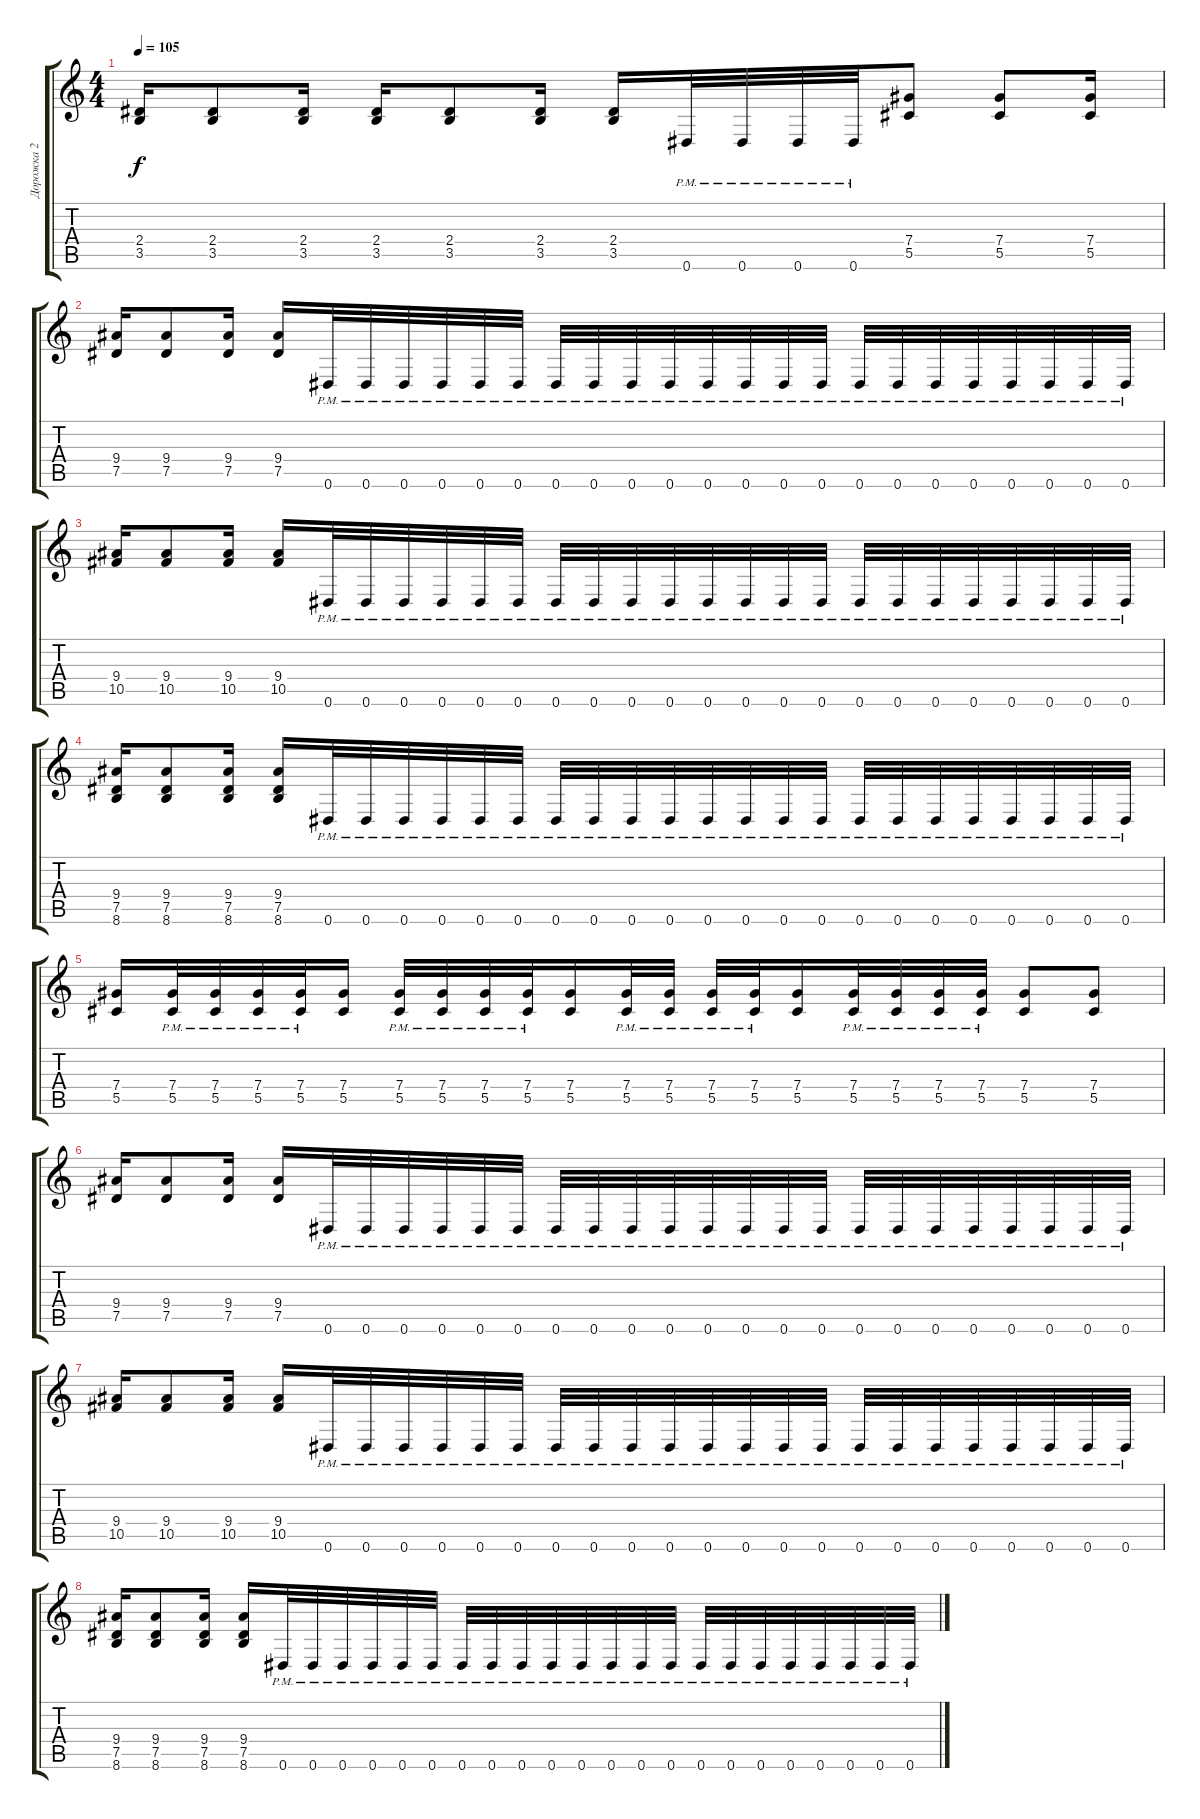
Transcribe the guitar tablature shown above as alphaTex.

\track ("Дорожка 2" "Дорожка 2") {instrument acousticguitarsteel}
\staff {score tabs}
\tuning (Eb4 Bb3 Gb3 Db3 Ab2 Eb2) {hide}
\ts (4 4)
\tempo 105
\clef g2
\ks c
(2.4 3.5).16{dy f} (2.4 3.5).8 (2.4 3.5).16 (2.4 3.5).16 (2.4 3.5).8 (2.4 3.5).16 (2.4 3.5).16 0.6{pm}.32 0.6{pm}.32 0.6{pm}.32 0.6{pm}.32 (7.4 5.5).8 (7.4 5.5).8 (7.4 5.5).16 |
(9.4 7.5).16 (9.4 7.5).8 (9.4 7.5).16 (9.4 7.5).16 0.6{pm}.32 0.6{pm}.32 0.6{pm}.32 0.6{pm}.32 0.6{pm}.32 0.6{pm}.32 0.6{pm}.32 0.6{pm}.32 0.6{pm}.32 0.6{pm}.32 0.6{pm}.32 0.6{pm}.32 0.6{pm}.32 0.6{pm}.32 0.6{pm}.32 0.6{pm}.32 0.6{pm}.32 0.6{pm}.32 0.6{pm}.32 0.6{pm}.32 0.6{pm}.32 0.6{pm}.32 |
(9.4 10.5).16 (9.4 10.5).8 (9.4 10.5).16 (9.4 10.5).16 0.6{pm}.32 0.6{pm}.32 0.6{pm}.32 0.6{pm}.32 0.6{pm}.32 0.6{pm}.32 0.6{pm}.32 0.6{pm}.32 0.6{pm}.32 0.6{pm}.32 0.6{pm}.32 0.6{pm}.32 0.6{pm}.32 0.6{pm}.32 0.6{pm}.32 0.6{pm}.32 0.6{pm}.32 0.6{pm}.32 0.6{pm}.32 0.6{pm}.32 0.6{pm}.32 0.6{pm}.32 |
(9.4 7.5 8.6).16 (9.4 7.5 8.6).8 (9.4 7.5 8.6).16 (9.4 7.5 8.6).16 0.6{pm}.32 0.6{pm}.32 0.6{pm}.32 0.6{pm}.32 0.6{pm}.32 0.6{pm}.32 0.6{pm}.32 0.6{pm}.32 0.6{pm}.32 0.6{pm}.32 0.6{pm}.32 0.6{pm}.32 0.6{pm}.32 0.6{pm}.32 0.6{pm}.32 0.6{pm}.32 0.6{pm}.32 0.6{pm}.32 0.6{pm}.32 0.6{pm}.32 0.6{pm}.32 0.6{pm}.32 |
(7.4 5.5).16 (7.4{pm} 5.5{pm}).32 (7.4{pm} 5.5{pm}).32 (7.4{pm} 5.5{pm}).32 (7.4{pm} 5.5{pm}).32 (7.4 5.5).16 (7.4{pm} 5.5{pm}).32 (7.4{pm} 5.5{pm}).32 (7.4{pm} 5.5{pm}).32 (7.4{pm} 5.5{pm}).32 (7.4 5.5).16 (7.4{pm} 5.5{pm}).32 (7.4{pm} 5.5{pm}).32 (7.4{pm} 5.5{pm}).32 (7.4{pm} 5.5{pm}).32 (7.4 5.5).16 (7.4{pm} 5.5{pm}).32 (7.4{pm} 5.5{pm}).32 (7.4{pm} 5.5{pm}).32 (7.4{pm} 5.5{pm}).32 (7.4 5.5).8 (7.4 5.5).8 |
(9.4 7.5).16 (9.4 7.5).8 (9.4 7.5).16 (9.4 7.5).16 0.6{pm}.32 0.6{pm}.32 0.6{pm}.32 0.6{pm}.32 0.6{pm}.32 0.6{pm}.32 0.6{pm}.32 0.6{pm}.32 0.6{pm}.32 0.6{pm}.32 0.6{pm}.32 0.6{pm}.32 0.6{pm}.32 0.6{pm}.32 0.6{pm}.32 0.6{pm}.32 0.6{pm}.32 0.6{pm}.32 0.6{pm}.32 0.6{pm}.32 0.6{pm}.32 0.6{pm}.32 |
(9.4 10.5).16 (9.4 10.5).8 (9.4 10.5).16 (9.4 10.5).16 0.6{pm}.32 0.6{pm}.32 0.6{pm}.32 0.6{pm}.32 0.6{pm}.32 0.6{pm}.32 0.6{pm}.32 0.6{pm}.32 0.6{pm}.32 0.6{pm}.32 0.6{pm}.32 0.6{pm}.32 0.6{pm}.32 0.6{pm}.32 0.6{pm}.32 0.6{pm}.32 0.6{pm}.32 0.6{pm}.32 0.6{pm}.32 0.6{pm}.32 0.6{pm}.32 0.6{pm}.32 |
(9.4 7.5 8.6).16 (9.4 7.5 8.6).8 (9.4 7.5 8.6).16 (9.4 7.5 8.6).16 0.6{pm}.32 0.6{pm}.32 0.6{pm}.32 0.6{pm}.32 0.6{pm}.32 0.6{pm}.32 0.6{pm}.32 0.6{pm}.32 0.6{pm}.32 0.6{pm}.32 0.6{pm}.32 0.6{pm}.32 0.6{pm}.32 0.6{pm}.32 0.6{pm}.32 0.6{pm}.32 0.6{pm}.32 0.6{pm}.32 0.6{pm}.32 0.6{pm}.32 0.6{pm}.32 0.6{pm}.32
